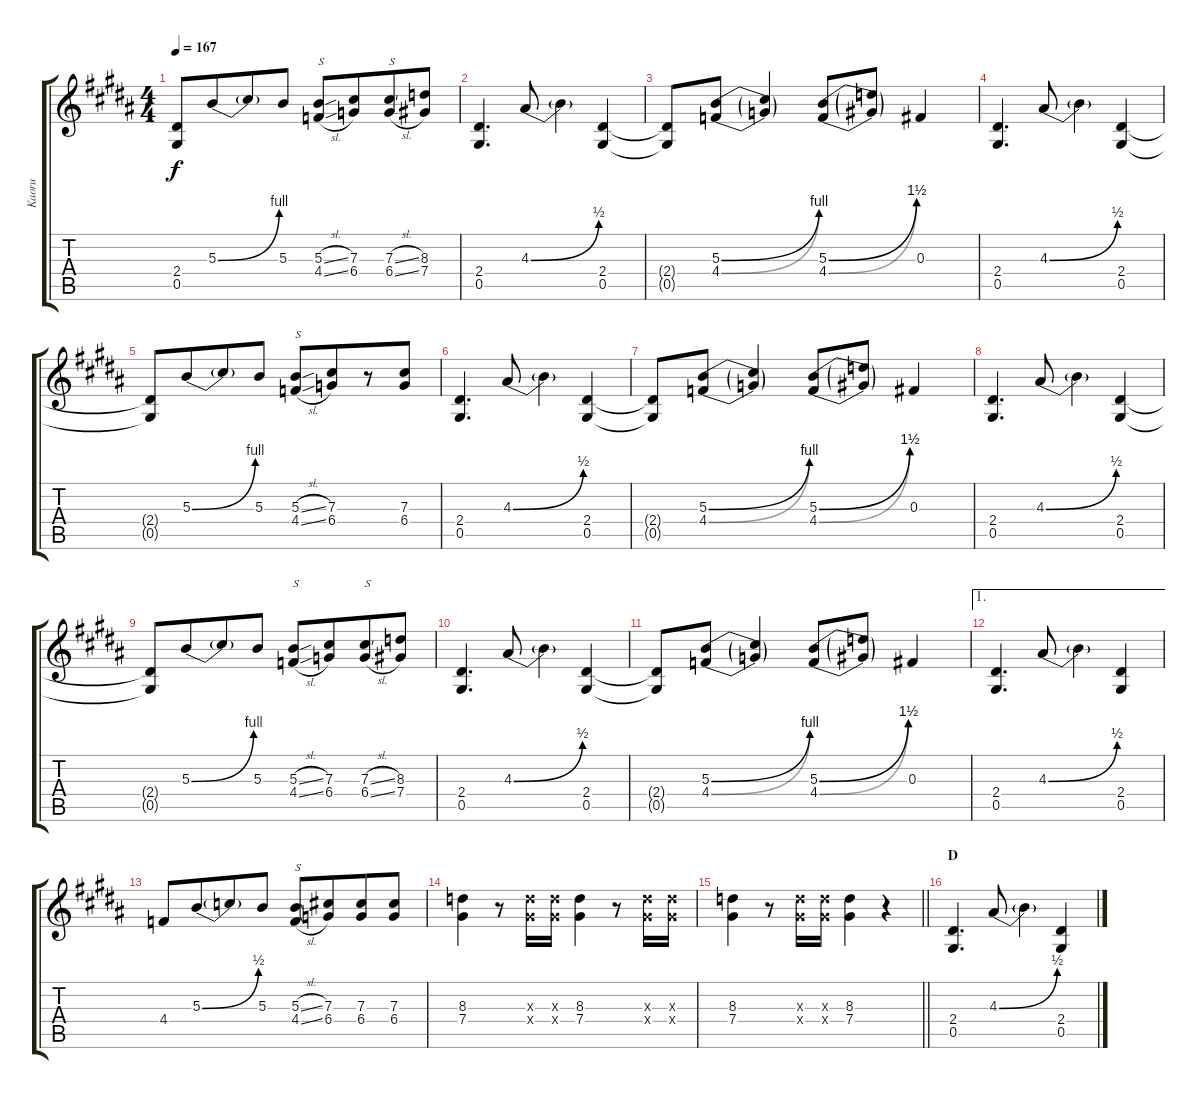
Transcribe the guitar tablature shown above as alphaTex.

\track ("Kaoru" "Kaoru") {instrument overdrivenguitar}
\staff {score tabs}
\tuning (Eb4 Bb3 Gb3 Db3 Ab2 Db2) {hide}
\ts (4 4)
\tempo 167
\clef g2
\ks g#minor
(2.4{t} 0.5{t}).8{dy f} 5.3{be (bend 0 0 60 4)}.8{beam merge} 5.3{t}.8 5.3.8 (5.3{sl} 4.4{sl}).8{txt "S"} (7.3 6.4).8{beam merge} (7.3{sl} 6.4{sl}).8{txt "S"} (8.3 7.4).8 |
(2.4 0.5).4{d} 4.3{be (bend 0 0 60 2)}.8 4.3{t}.4 (2.4 0.5).4 |
(2.4{t} 0.5{t}).8 (5.3{be (bend 0 0 60 4)} 4.4{be (bend 0 0 60 4)}).8 (5.3{t} 4.4{t}).4 (5.3{be (bend 0 0 60 6)} 4.4{be (bend 0 0 60 6)}).8 (5.3{t} 4.4{t}).8 0.3.4 |
(2.4 0.5).4{d} 4.3{be (bend 0 0 60 2)}.8 4.3{t}.4 (2.4 0.5).4 |
(2.4{t} 0.5{t}).8 5.3{be (bend 0 0 60 4)}.8{beam merge} 5.3{t}.8 5.3.8 (5.3{sl} 4.4{sl}).8{txt "S"} (7.3 6.4).8{beam merge} r.8 (7.3 6.4).8 |
(2.4 0.5).4{d} 4.3{be (bend 0 0 60 2)}.8 4.3{t}.4 (2.4 0.5).4 |
(2.4{t} 0.5{t}).8 (5.3{be (bend 0 0 60 4)} 4.4{be (bend 0 0 60 4)}).8 (5.3{t} 4.4{t}).4 (5.3{be (bend 0 0 60 6)} 4.4{be (bend 0 0 60 6)}).8 (5.3{t} 4.4{t}).8 0.3.4 |
(2.4 0.5).4{d} 4.3{be (bend 0 0 60 2)}.8 4.3{t}.4 (2.4 0.5).4 |
(2.4{t} 0.5{t}).8 5.3{be (bend 0 0 60 4)}.8{beam merge} 5.3{t}.8 5.3.8 (5.3{sl} 4.4{sl}).8{txt "S"} (7.3 6.4).8{beam merge} (7.3{sl} 6.4{sl}).8{txt "S"} (8.3 7.4).8 |
(2.4 0.5).4{d} 4.3{be (bend 0 0 60 2)}.8 4.3{t}.4 (2.4 0.5).4 |
(2.4{t} 0.5{t}).8 (5.3{be (bend 0 0 60 4)} 4.4{be (bend 0 0 60 4)}).8 (5.3{t} 4.4{t}).4 (5.3{be (bend 0 0 60 6)} 4.4{be (bend 0 0 60 6)}).8 (5.3{t} 4.4{t}).8 0.3.4 |
\ae 1
(2.4 0.5).4{d} 4.3{be (bend 0 0 60 2)}.8 4.3{t}.4 (2.4 0.5).4 |
4.4.8 5.3{be (bend 0 0 60 2)}.8{beam merge} 5.3{t}.8 5.3.8 (5.3{sl} 4.4{sl}).8{txt "S"} (7.3 6.4).8{beam merge} (7.3 6.4).8 (7.3 6.4).8 |
(8.3 7.4).4 r.8 (8.3{x} 7.4{x}).16 (8.3{x} 7.4{x}).16 (8.3 7.4).4 r.8 (8.3{x} 7.4{x}).16 (8.3{x} 7.4{x}).16 |
\barLineRight lightlight
(8.3 7.4).4 r.8 (8.3{x} 7.4{x}).16 (8.3{x} 7.4{x}).16 (8.3 7.4).4 r.4 |
\section ("" "D")
(2.4 0.5).4{d} 4.3{be (bend 0 0 60 2)}.8 4.3{t}.4 (2.4 0.5).4
